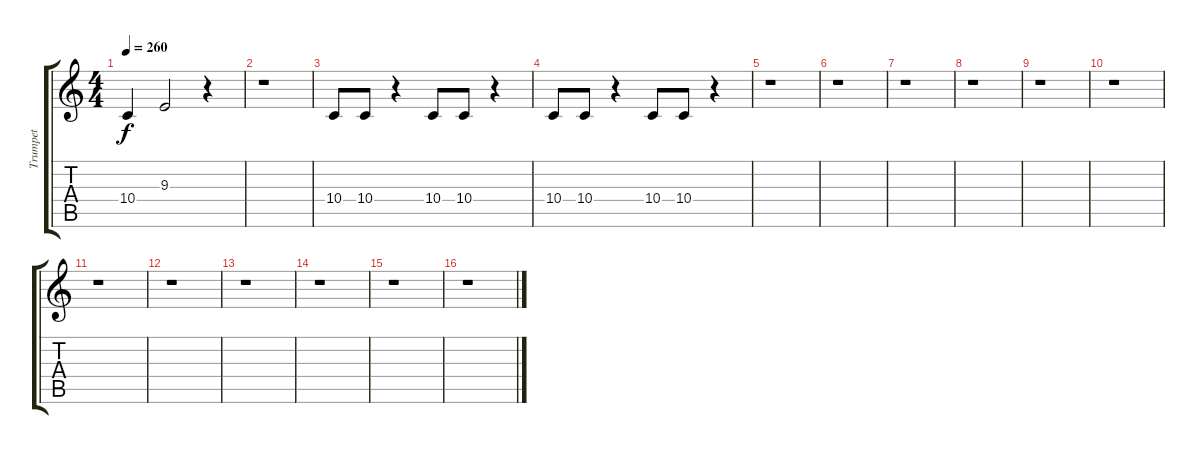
\track ("Trumpet" "Trumpet") {instrument trumpet}
\staff {score tabs}
\tuning (E4 B3 G3 D3 A2 E2) {hide}
\ts (4 4)
\tempo 260
\clef g2
\ks c
10.4.4{dy f} 9.3.2 r.4 |
r.1 |
10.4.8 10.4.8 r.4 10.4.8 10.4.8 r.4 |
10.4.8 10.4.8 r.4 10.4.8 10.4.8 r.4 |
r.1 |
r.1 |
r.1 |
r.1 |
r.1 |
r.1 |
r.1 |
r.1 |
r.1 |
r.1 |
r.1 |
r.1
